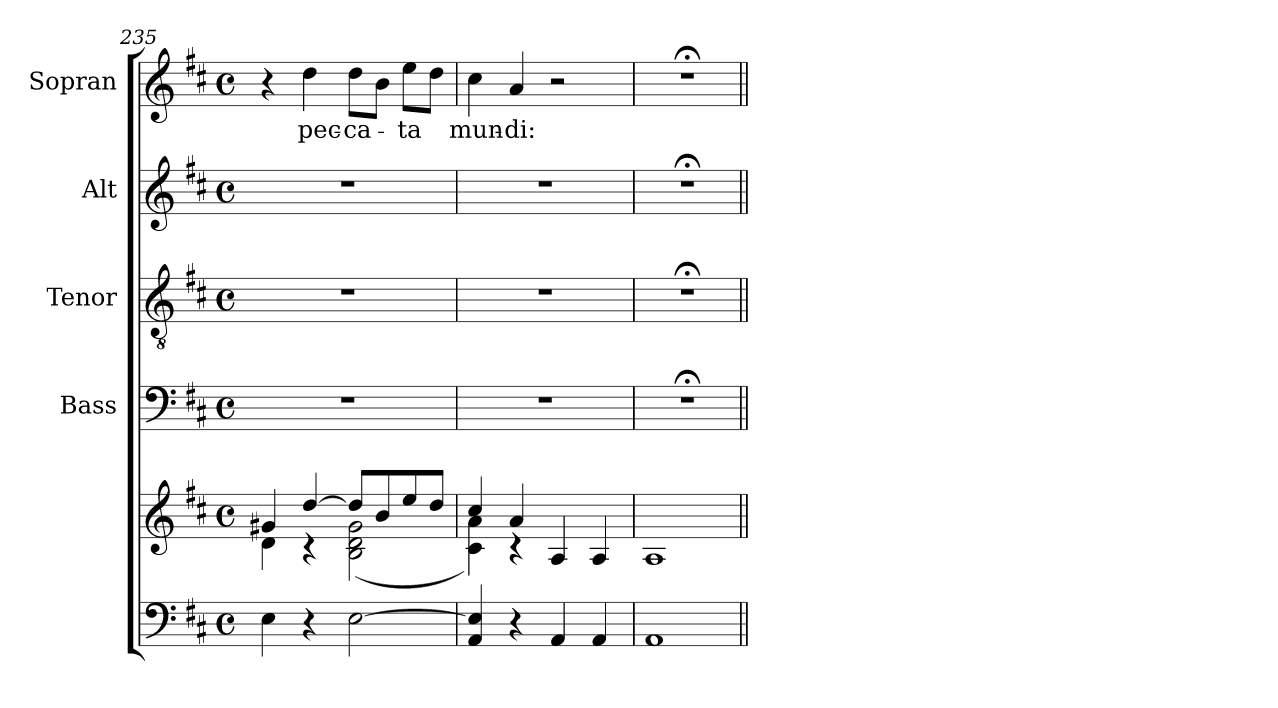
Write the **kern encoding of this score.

**kern	**kern	**kern	**kern	**kern	**kern	**text
*part5	*part5	*part4	*part3	*part2	*part1	*part1
*staff6	*staff5	*staff4	*staff3	*staff2	*staff1	*staff1
*	*	*I"Bass	*I"Tenor	*I"Alt	*I"Sopran	*
*	*	*I'B.	*I'T.	*I'A.	*I'S.	*
*clefF4	*clefG2	*clefF4	*clefGv2	*clefG2	*clefG2	*
*k[f#c#]	*k[f#c#]	*k[f#c#]	*k[f#c#]	*k[f#c#]	*k[f#c#]	*
*D:	*D:	*D:	*D:	*D:	*D:	*
*M4/4	*M4/4	*M4/4	*M4/4	*M4/4	*M4/4	*
*met(c)	*met(c)	*met(c)	*met(c)	*met(c)	*met(c)	*
=235	=235	=235	=235	=235	=235	=235
*	*^	*	*	*	*	*
4E\	4g#X/	4d\	1r	1r	1r	4r	.
!	!	!	!	!	!	!	!LO:LY:b
4r	[>4dd/	4rc	.	.	.	4dd\	pec-
!	!	!	!	!	!	!	!LO:LY:b
[2E\	8dd/L]	(2B\ 2d\ 2g#\	.	.	.	8dd\L	-ca-
.	8b/	.	.	.	.	8b\J	.
!	!	!	!	!	!	!	!LO:LY:b
.	8ee/	.	.	.	.	8ee\L	-ta
.	8dd/J	.	.	.	.	8dd\J	.
=236	=236	=236	=236	=236	=236	=236	=236
!	!	!	!	!	!	!	!LO:LY:b
4AA/ 4E/]	4cc#/	4c#\ 4a\)	1r	1r	1r	4cc#\	mun-
!	!	!	!	!	!	!	!LO:LY:b
4r	4a/	4rB	.	.	.	4a/	-di:
4AA/	4A/	2ryy	.	.	.	2r	.
4AA/	4A/	.	.	.	.	.	.
*	*v	*v	*	*	*	*	*
=237	=237	=237	=237	=237	=237	=237
1AA	1A	1r;<	1r;<	1r;<	1r;<	.
=||	=||	=||	=||	=||	=||	=||
*-	*-	*-	*-	*-	*-	*-
